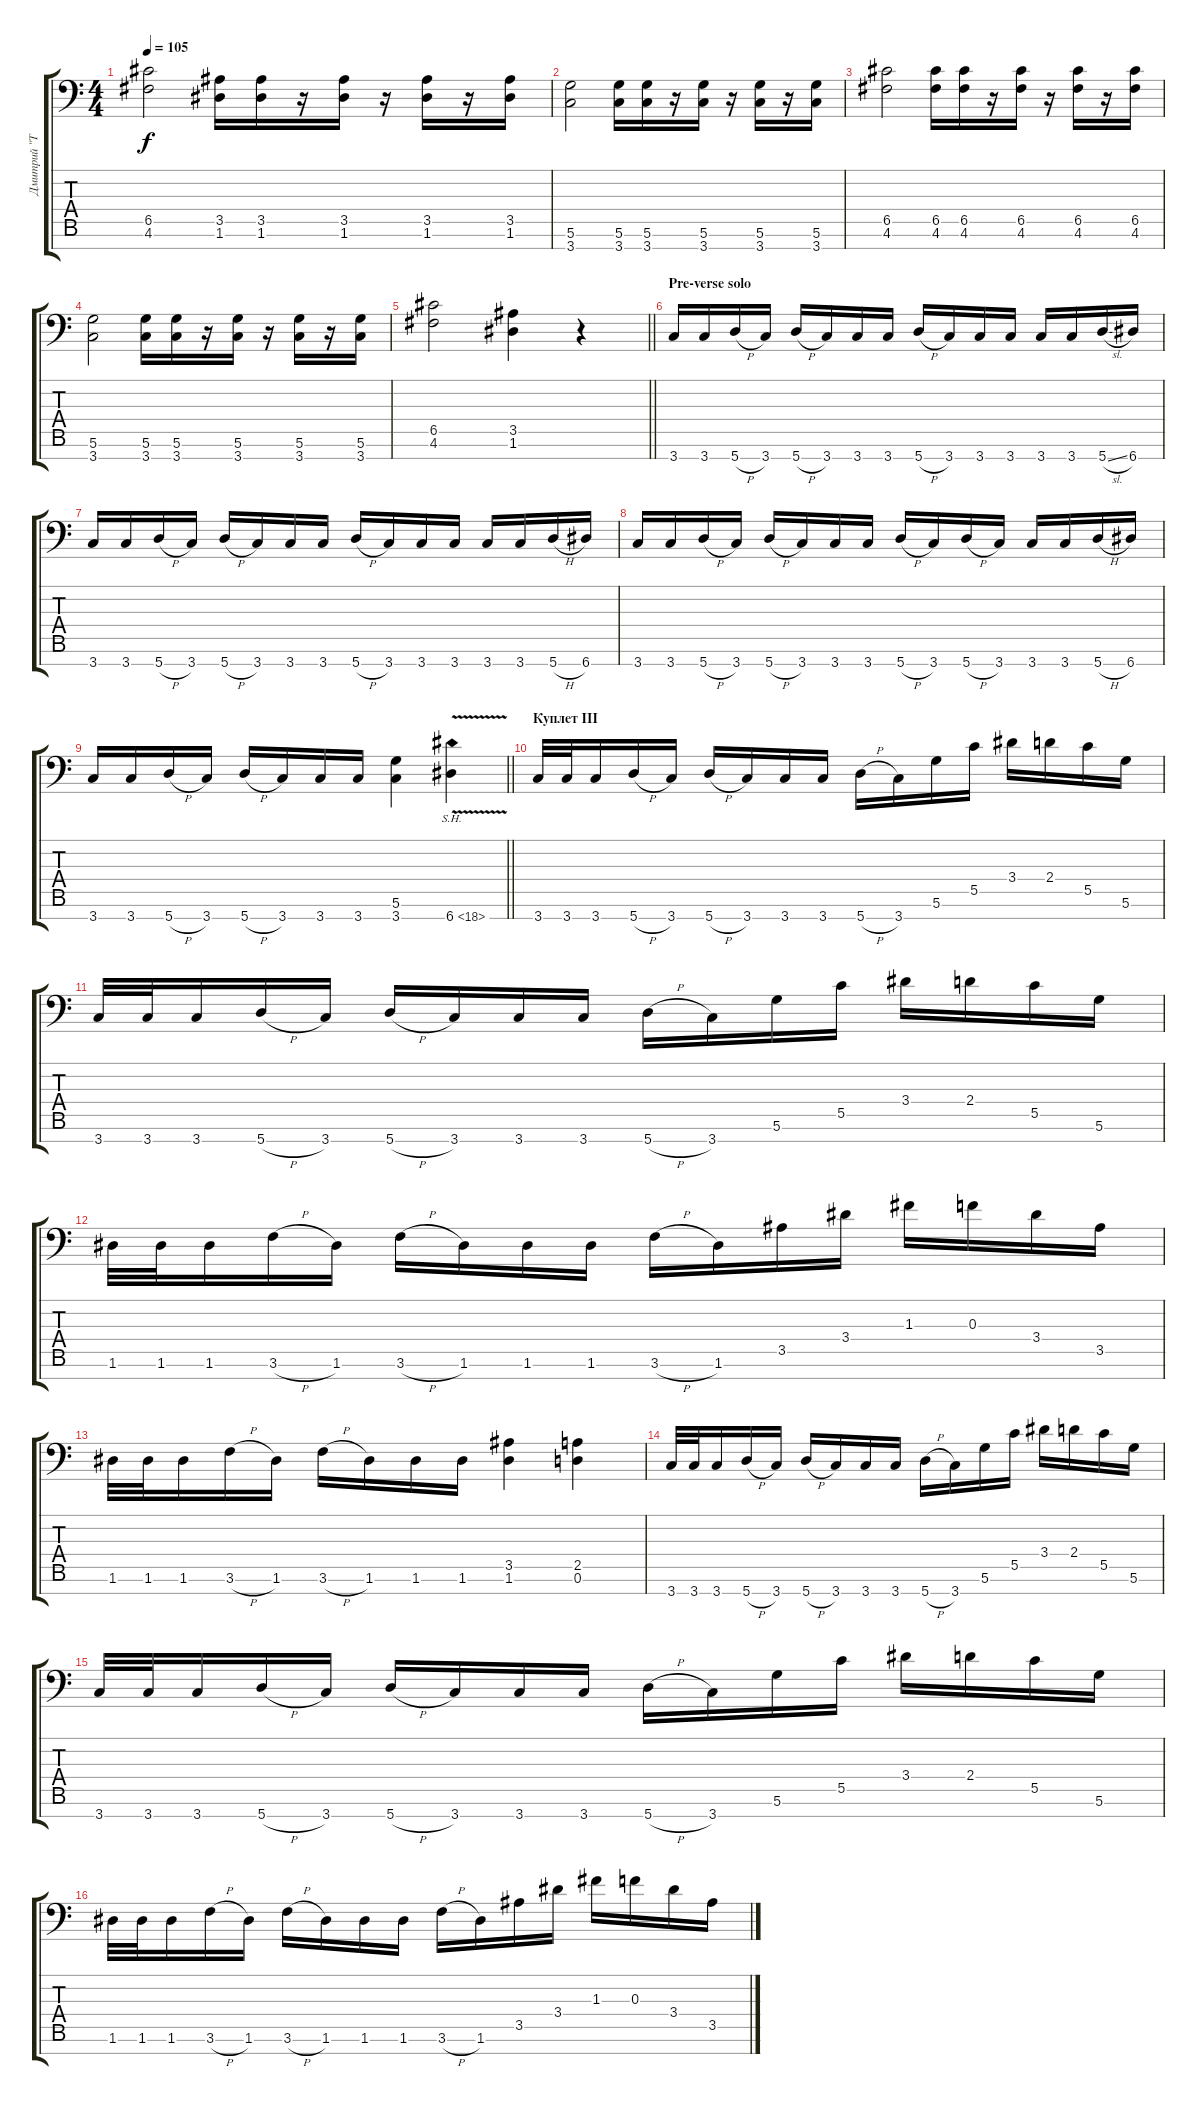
\track ("Дмитрий \"Terris\" Процко" "Дмитрий \"T") {instrument distortionguitar}
\staff {score tabs}
\tuning (D4 A3 F3 C3 G2 D2 A1) {hide}
\ts (4 4)
\tempo 105
\clef f4
\ks c
(6.5 4.6).2{dy f} (3.5 1.6).16 (3.5 1.6).16 r.16 (3.5 1.6).16 r.16 (3.5 1.6).16 r.16 (3.5 1.6).16 |
(5.6 3.7).2 (5.6 3.7).16 (5.6 3.7).16 r.16 (5.6 3.7).16 r.16 (5.6 3.7).16 r.16 (5.6 3.7).16 |
(6.5 4.6).2 (6.5 4.6).16 (6.5 4.6).16 r.16 (6.5 4.6).16 r.16 (6.5 4.6).16 r.16 (6.5 4.6).16 |
(5.6 3.7).2 (5.6 3.7).16 (5.6 3.7).16 r.16 (5.6 3.7).16 r.16 (5.6 3.7).16 r.16 (5.6 3.7).16 |
\barLineRight lightlight
(6.5 4.6).2 (3.5 1.6).4 r.4 |
\section ("" "Pre-verse solo")
3.7.16 3.7.16 5.7{h}.16 3.7.16 5.7{h}.16 3.7.16 3.7.16 3.7.16 5.7{h}.16 3.7.16 3.7.16 3.7.16 3.7.16 3.7.16 5.7{sl}.16 6.7.16 |
3.7.16 3.7.16 5.7{h}.16 3.7.16 5.7{h}.16 3.7.16 3.7.16 3.7.16 5.7{h}.16 3.7.16 3.7.16 3.7.16 3.7.16 3.7.16 5.7{h}.16 6.7.16 |
3.7.16 3.7.16 5.7{h}.16 3.7.16 5.7{h}.16 3.7.16 3.7.16 3.7.16 5.7{h}.16 3.7.16 5.7{h}.16 3.7.16 3.7.16 3.7.16 5.7{h}.16 6.7.16 |
\barLineRight lightlight
3.7.16 3.7.16 5.7{h}.16 3.7.16 5.7{h}.16 3.7.16 3.7.16 3.7.16 (5.6 3.7).4 6.7{sh 12 v}.4 |
\section ("" "Куплет III")
3.7.32{instrument distortionguitar} 3.7.32 3.7.16 5.7{h}.16 3.7.16 5.7{h}.16 3.7.16 3.7.16 3.7.16 5.7{h}.16 3.7.16 5.6.16 5.5.16 3.4.16 2.4.16 5.5.16 5.6.16 |
3.7.32 3.7.32 3.7.16 5.7{h}.16 3.7.16 5.7{h}.16 3.7.16 3.7.16 3.7.16 5.7{h}.16 3.7.16 5.6.16 5.5.16 3.4.16 2.4.16 5.5.16 5.6.16 |
1.6.32 1.6.32 1.6.16 3.6{h}.16 1.6.16 3.6{h}.16 1.6.16 1.6.16 1.6.16 3.6{h}.16 1.6.16 3.5.16 3.4.16 1.3.16 0.3.16 3.4.16 3.5.16 |
1.6.32 1.6.32 1.6.16 3.6{h}.16 1.6.16 3.6{h}.16 1.6.16 1.6.16 1.6.16 (3.5 1.6).4 (2.5 0.6).4 |
3.7.32 3.7.32 3.7.16 5.7{h}.16 3.7.16 5.7{h}.16 3.7.16 3.7.16 3.7.16 5.7{h}.16 3.7.16 5.6.16 5.5.16 3.4.16 2.4.16 5.5.16 5.6.16 |
3.7.32 3.7.32 3.7.16 5.7{h}.16 3.7.16 5.7{h}.16 3.7.16 3.7.16 3.7.16 5.7{h}.16 3.7.16 5.6.16 5.5.16 3.4.16 2.4.16 5.5.16 5.6.16 |
1.6.32 1.6.32 1.6.16 3.6{h}.16 1.6.16 3.6{h}.16 1.6.16 1.6.16 1.6.16 3.6{h}.16 1.6.16 3.5.16 3.4.16 1.3.16 0.3.16 3.4.16 3.5.16
